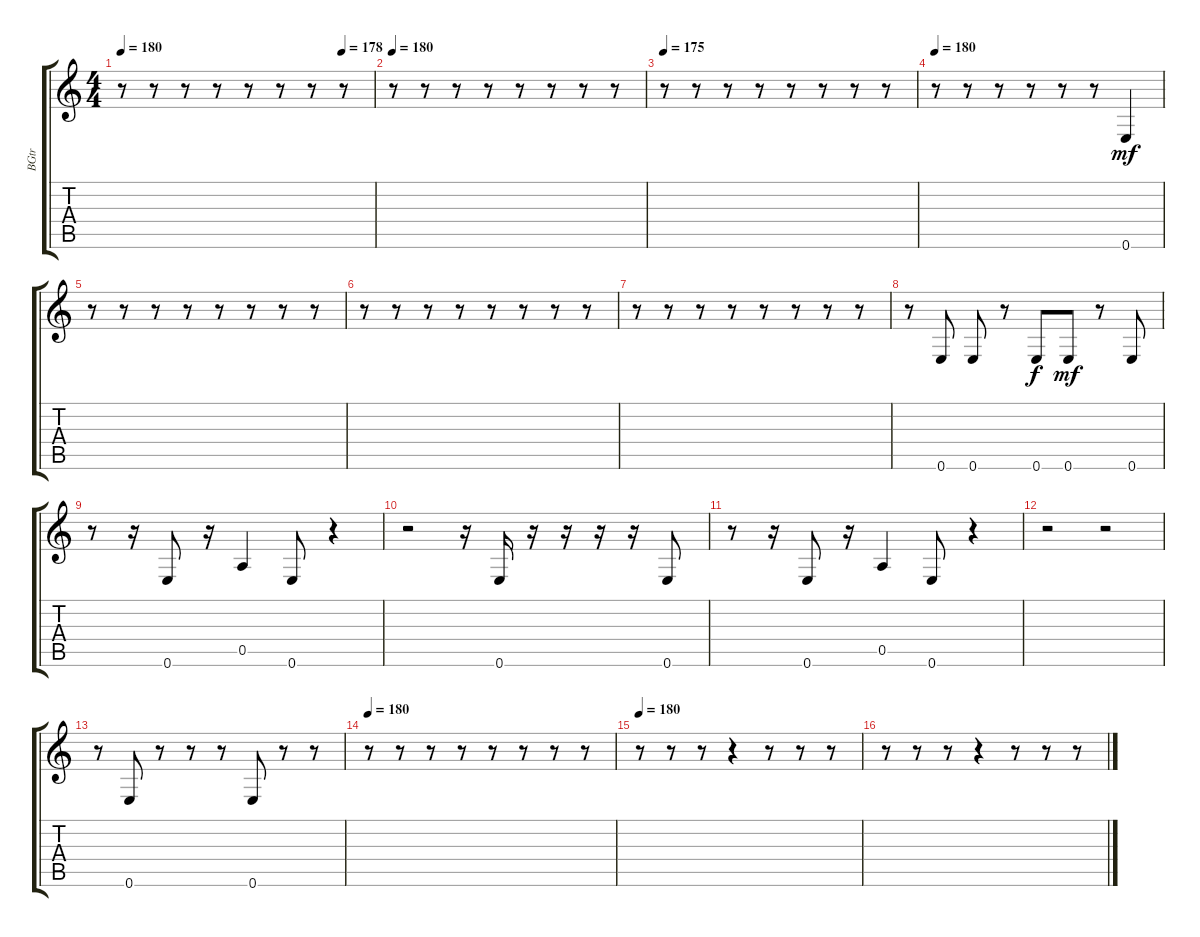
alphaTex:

\track ("BGtr" "BGtr") {instrument electricbasspick}
\staff {score tabs}
\tuning (E4 B3 G3 D3 A2 E2) {hide}
\ts (4 4)
\tempo 180
\tempo (178 0.875)
\clef g2
\ks c
r.8{dy mf} r.8 r.8 r.8 r.8 r.8 r.8 r.8 |
\tempo 180
r.8 r.8 r.8 r.8 r.8 r.8 r.8 r.8 |
\tempo 175
r.8 r.8 r.8 r.8 r.8 r.8 r.8 r.8 |
\tempo 180
r.8 r.8 r.8 r.8 r.8 r.8 0.6.4 |
r.8 r.8 r.8 r.8 r.8 r.8 r.8 r.8 |
r.8 r.8 r.8 r.8 r.8 r.8 r.8 r.8 |
r.8 r.8 r.8 r.8 r.8 r.8 r.8 r.8 |
r.8 0.6.8 0.6.8 r.8 0.6.8{dy f} 0.6.8{dy mf} r.8 0.6.8 |
r.8 r.16 0.6.8 r.16 0.5.4 0.6.8 r.4 |
r.2 r.16 0.6.16 r.16 r.16 r.16 r.16 0.6.8 |
r.8 r.16 0.6.8 r.16 0.5.4 0.6.8 r.4 |
r.2 r.2 |
r.8 0.6.8 r.8 r.8 r.8 0.6.8 r.8 r.8 |
\tempo 180
r.8 r.8 r.8 r.8 r.8 r.8 r.8 r.8 |
\tempo 180
r.8 r.8 r.8 r.4 r.8 r.8 r.8 |
r.8 r.8 r.8 r.4 r.8 r.8 r.8
